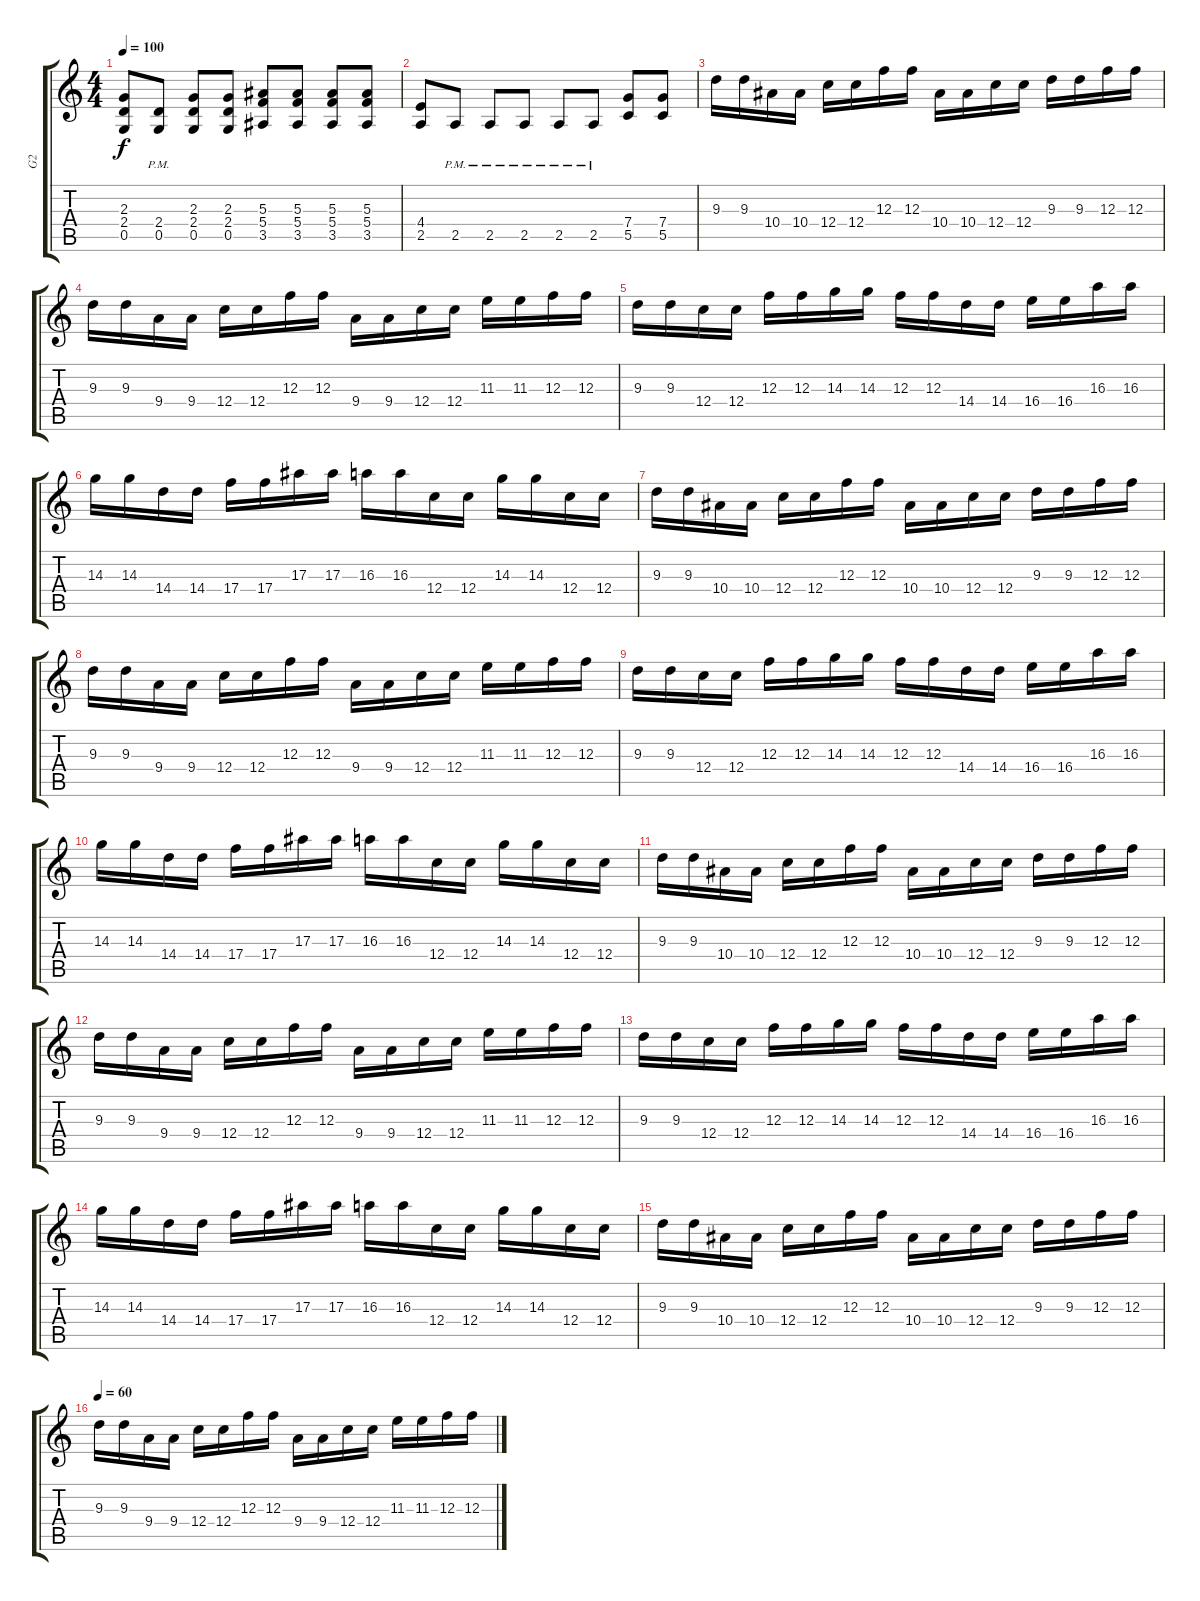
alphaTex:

\track ("G2" "G2") {instrument distortionguitar}
\staff {score tabs}
\tuning (D4 A3 F3 C3 G2 C2) {hide}
\ts (4 4)
\tempo 100
\clef g2
\ks c
(2.3 2.4 0.5).8{dy f} (2.4{pm} 0.5{pm}).8 (2.3 2.4 0.5).8 (2.3 2.4 0.5).8 (5.3 5.4 3.5).8 (5.3 5.4 3.5).8 (5.3 5.4 3.5).8 (5.3 5.4 3.5).8 |
(4.4 2.5).8 2.5{pm}.8 2.5{pm}.8 2.5{pm}.8 2.5{pm}.8 2.5{pm}.8 (7.4 5.5).8 (7.4 5.5).8 |
9.3.16 9.3.16 10.4.16 10.4.16 12.4.16 12.4.16 12.3.16 12.3.16 10.4.16 10.4.16 12.4.16 12.4.16 9.3.16 9.3.16 12.3.16 12.3.16 |
9.3.16 9.3.16 9.4.16 9.4.16 12.4.16 12.4.16 12.3.16 12.3.16 9.4.16 9.4.16 12.4.16 12.4.16 11.3.16 11.3.16 12.3.16 12.3.16 |
9.3.16 9.3.16 12.4.16 12.4.16 12.3.16 12.3.16 14.3.16 14.3.16 12.3.16 12.3.16 14.4.16 14.4.16 16.4.16 16.4.16 16.3.16 16.3.16 |
14.3.16 14.3.16 14.4.16 14.4.16 17.4.16 17.4.16 17.3.16 17.3.16 16.3.16 16.3.16 12.4.16 12.4.16 14.3.16 14.3.16 12.4.16 12.4.16 |
9.3.16 9.3.16 10.4.16 10.4.16 12.4.16 12.4.16 12.3.16 12.3.16 10.4.16 10.4.16 12.4.16 12.4.16 9.3.16 9.3.16 12.3.16 12.3.16 |
9.3.16 9.3.16 9.4.16 9.4.16 12.4.16 12.4.16 12.3.16 12.3.16 9.4.16 9.4.16 12.4.16 12.4.16 11.3.16 11.3.16 12.3.16 12.3.16 |
9.3.16 9.3.16 12.4.16 12.4.16 12.3.16 12.3.16 14.3.16 14.3.16 12.3.16 12.3.16 14.4.16 14.4.16 16.4.16 16.4.16 16.3.16 16.3.16 |
14.3.16 14.3.16 14.4.16 14.4.16 17.4.16 17.4.16 17.3.16 17.3.16 16.3.16 16.3.16 12.4.16 12.4.16 14.3.16 14.3.16 12.4.16 12.4.16 |
9.3.16 9.3.16 10.4.16 10.4.16 12.4.16 12.4.16 12.3.16 12.3.16 10.4.16 10.4.16 12.4.16 12.4.16 9.3.16 9.3.16 12.3.16 12.3.16 |
9.3.16 9.3.16 9.4.16 9.4.16 12.4.16 12.4.16 12.3.16 12.3.16 9.4.16 9.4.16 12.4.16 12.4.16 11.3.16 11.3.16 12.3.16 12.3.16 |
9.3.16 9.3.16 12.4.16 12.4.16 12.3.16 12.3.16 14.3.16 14.3.16 12.3.16 12.3.16 14.4.16 14.4.16 16.4.16 16.4.16 16.3.16 16.3.16 |
14.3.16 14.3.16 14.4.16 14.4.16 17.4.16 17.4.16 17.3.16 17.3.16 16.3.16 16.3.16 12.4.16 12.4.16 14.3.16 14.3.16 12.4.16 12.4.16 |
9.3.16 9.3.16 10.4.16 10.4.16 12.4.16 12.4.16 12.3.16 12.3.16 10.4.16 10.4.16 12.4.16 12.4.16 9.3.16 9.3.16 12.3.16 12.3.16 |
\tempo 60
9.3.16 9.3.16 9.4.16 9.4.16 12.4.16 12.4.16 12.3.16 12.3.16 9.4.16{volume 0} 9.4.16 12.4.16 12.4.16 11.3.16 11.3.16 12.3.16 12.3.16
